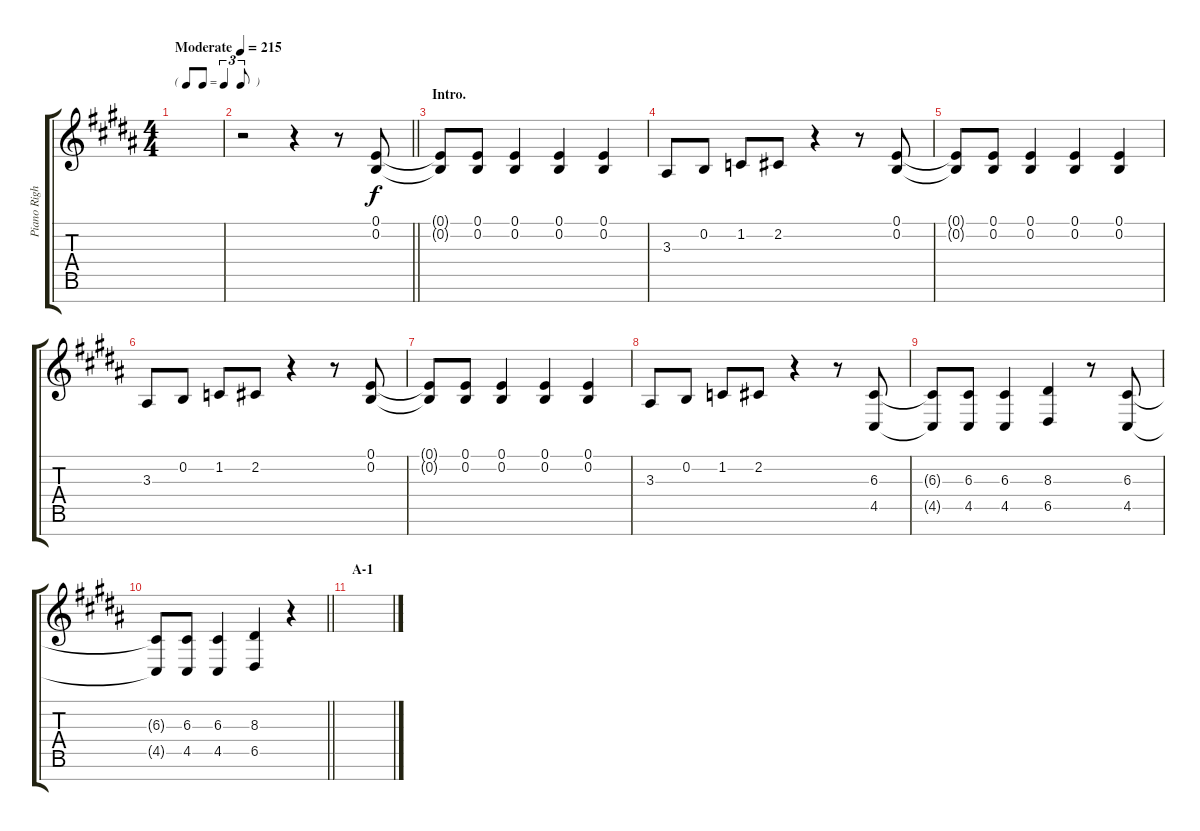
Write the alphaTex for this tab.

\track ("Piano Right (Kotobuki Tsumugi)" "Piano Righ") {instrument acousticgrandpiano}
\staff {score tabs}
\tuning (E4 B3 G3 D3 A2 E2 B1) {hide}
\ts (4 4)
\tf triplet8th
\tempo (215 "Moderate")
\clef g2
\ks b
|
\barLineRight lightlight
r.2 r.4 r.8 (0.1 0.2).8 |
\section ("" "Intro.")
(0.1{t} 0.2{t}).8 (0.1 0.2).8 (0.1 0.2).4 (0.1 0.2).4 (0.1 0.2).4 |
3.3.8 0.2.8 1.2.8 2.2.8 r.4 r.8 (0.1 0.2).8 |
(0.1{t} 0.2{t}).8 (0.1 0.2).8 (0.1 0.2).4 (0.1 0.2).4 (0.1 0.2).4 |
3.3.8 0.2.8 1.2.8 2.2.8 r.4 r.8 (0.1 0.2).8 |
(0.1{t} 0.2{t}).8 (0.1 0.2).8 (0.1 0.2).4 (0.1 0.2).4 (0.1 0.2).4 |
3.3.8 0.2.8 1.2.8 2.2.8 r.4 r.8 (6.3 4.5).8 |
(6.3{t} 4.5{t}).8 (6.3 4.5).8 (6.3 4.5).4 (8.3 6.5).4 r.8 (6.3 4.5).8 |
\barLineRight lightlight
(6.3{t} 4.5{t}).8 (6.3 4.5).8 (6.3 4.5).4 (8.3 6.5).4 r.4 |
\section ("" "A-1")
